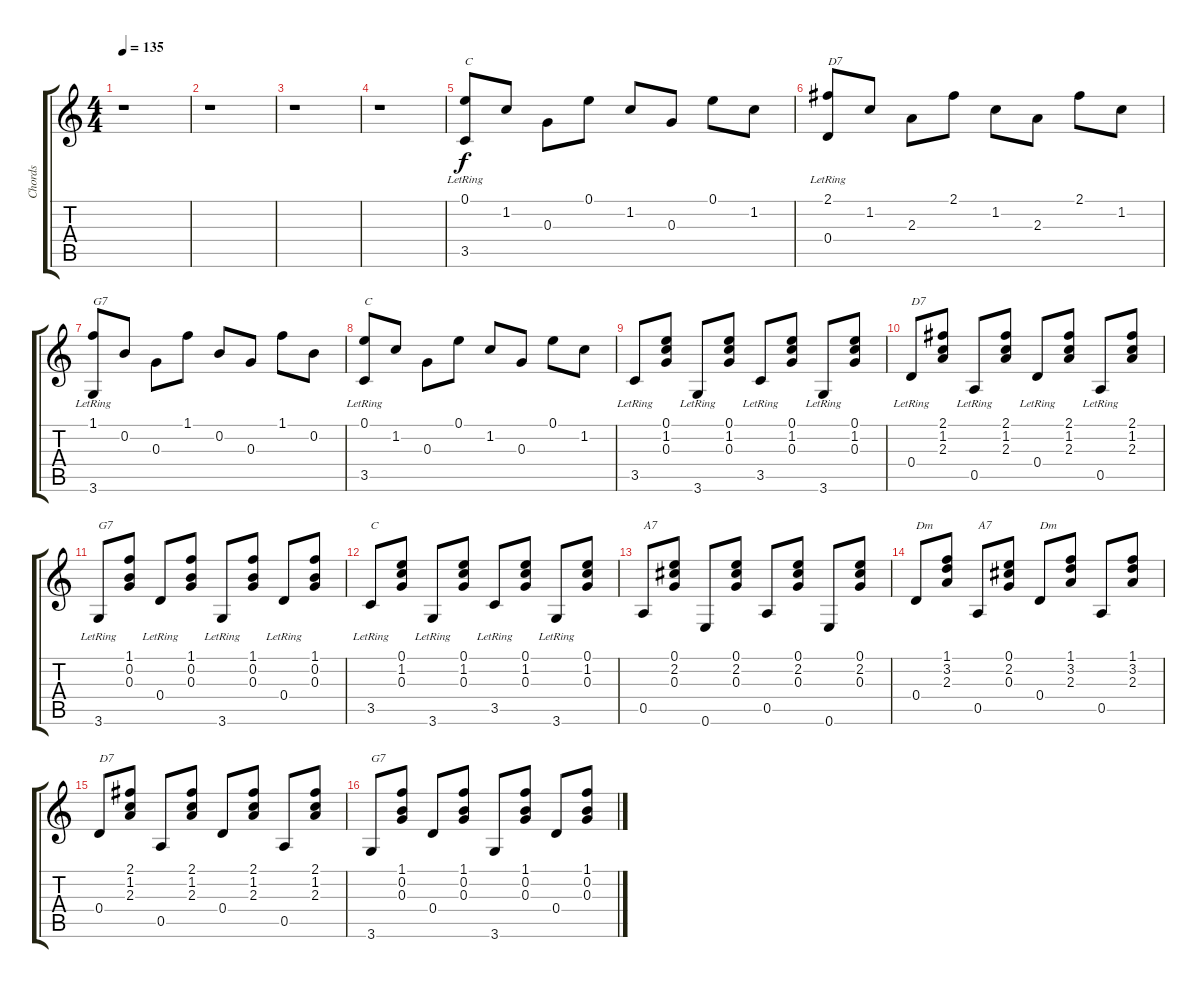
\track ("Chords" "Chords") {instrument acousticguitarnylon}
\staff {score tabs}
\tuning (E4 B3 G3 D3 A2 E2) {hide}
\ts (4 4)
\tempo 135
\clef g2
\ks c
r.1{dy f instrument acousticguitarnylon} |
r.1 |
r.1 |
r.1 |
(0.1 3.5{lr}).8{txt "C"} 1.2.8 0.3.8 0.1.8 1.2.8 0.3.8 0.1.8 1.2.8 |
(2.1 0.4{lr}).8{txt "D7"} 1.2.8 2.3.8 2.1.8 1.2.8 2.3.8 2.1.8 1.2.8 |
(1.1 3.6{lr}).8{txt "G7"} 0.2.8 0.3.8 1.1.8 0.2.8 0.3.8 1.1.8 0.2.8 |
(0.1 3.5{lr}).8{txt "C"} 1.2.8 0.3.8 0.1.8 1.2.8 0.3.8 0.1.8 1.2.8 |
3.5{lr}.8 (0.1 1.2 0.3).8 3.6{lr}.8 (0.1 1.2 0.3).8 3.5{lr}.8 (0.1 1.2 0.3).8 3.6{lr}.8 (0.1 1.2 0.3).8 |
0.4{lr}.8{txt "D7"} (2.1 1.2 2.3).8 0.5{lr}.8 (2.1 1.2 2.3).8 0.4{lr}.8 (2.1 1.2 2.3).8 0.5{lr}.8 (2.1 1.2 2.3).8 |
3.6{lr}.8{txt "G7"} (1.1 0.2 0.3).8 0.4{lr}.8 (1.1 0.2 0.3).8 3.6{lr}.8 (1.1 0.2 0.3).8 0.4{lr}.8 (1.1 0.2 0.3).8 |
3.5{lr}.8{txt "C"} (0.1 1.2 0.3).8 3.6{lr}.8 (0.1 1.2 0.3).8 3.5{lr}.8 (0.1 1.2 0.3).8 3.6{lr}.8 (0.1 1.2 0.3).8 |
0.5.8{txt "A7"} (0.1 2.2 0.3).8 0.6.8 (0.1 2.2 0.3).8 0.5.8 (0.1 2.2 0.3).8 0.6.8 (0.1 2.2 0.3).8 |
0.4.8{txt "Dm"} (1.1 3.2 2.3).8 0.5.8{txt "A7"} (0.1 2.2 0.3).8 0.4.8{txt "Dm"} (1.1 3.2 2.3).8 0.5.8 (1.1 3.2 2.3).8 |
0.4.8{txt "D7"} (2.1 1.2 2.3).8 0.5.8 (2.1 1.2 2.3).8 0.4.8 (2.1 1.2 2.3).8 0.5.8 (2.1 1.2 2.3).8 |
3.6.8{txt "G7"} (1.1 0.2 0.3).8 0.4.8 (1.1 0.2 0.3).8 3.6.8 (1.1 0.2 0.3).8 0.4.8 (1.1 0.2 0.3).8
